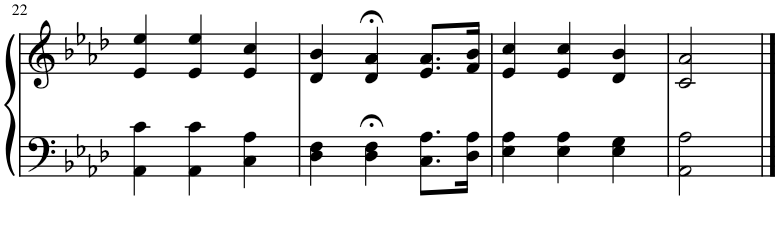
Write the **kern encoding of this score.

**kern	**kern
*part1	*part1
*staff2	*staff1
*I"Piano	*
*I'Pno.	*
!!LO:PB:g=z
*clefF4	*clefG2
*k[b-e-a-d-]	*k[b-e-a-d-]
*M3/4	*M3/4
=22	=22
4AA-\ 4c\	4e-/ 4ee-/
4AA-\ 4c\	4e-/ 4ee-/
4C\ 4A-\	4e-/ 4cc/
=23	=23
4D-\ 4F\	4d-/ 4b-/
4D-\;< 4F\;<	4d-/;< 4a-/;<
8.C\ 8.A-\L	8.e-/ 8.a-/L
16D-\ 16A-\Jk	16f/ 16b-/Jk
=24	=24
4E-\ 4A-\	4e-/ 4cc/
4E-\ 4A-\	4e-/ 4cc/
4E-\ 4G\	4d-/ 4b-/
=25	=25
2AA-\ 2A-\	2c/ 2a-/
==	==
*-	*-
